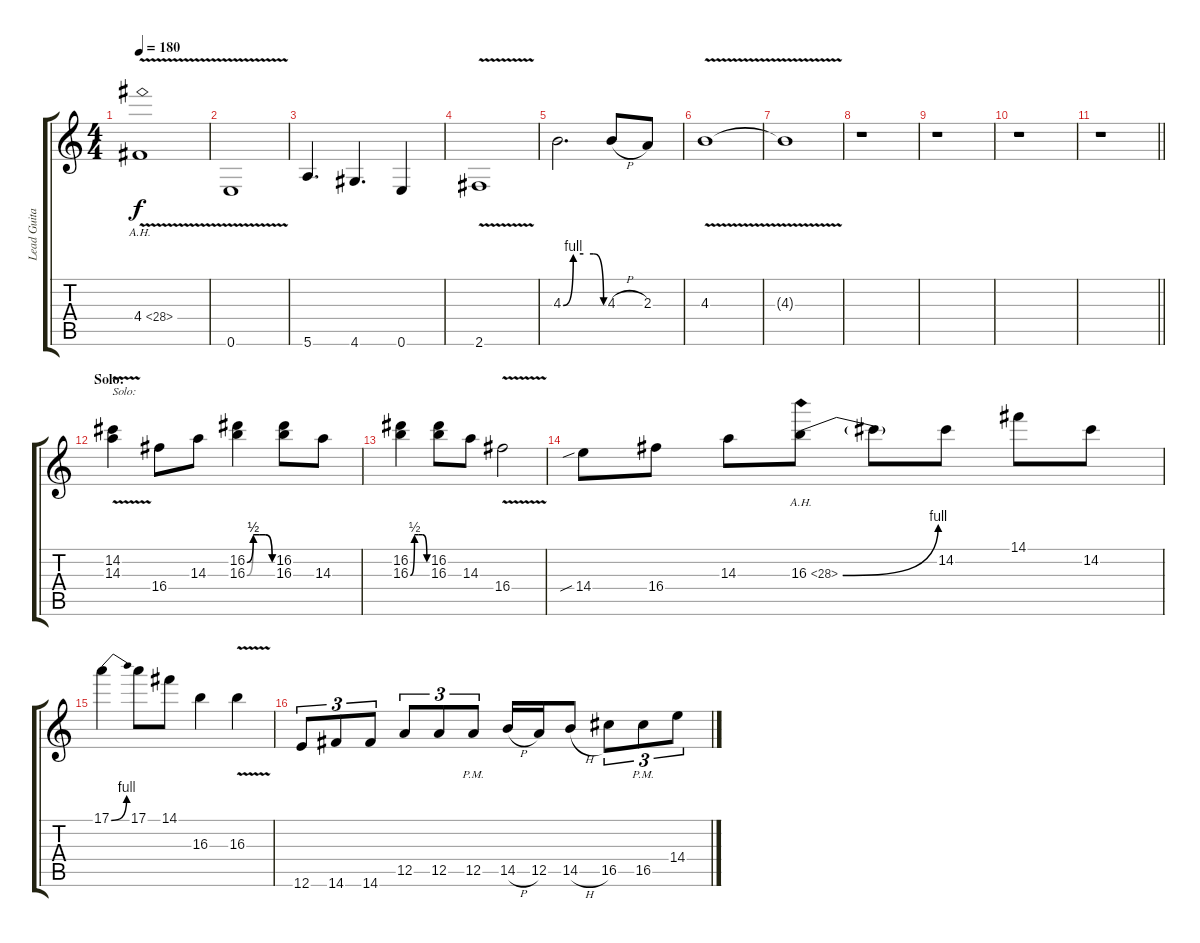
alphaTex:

\track ("Lead Guitar I" "Lead Guita") {instrument distortionguitar}
\staff {score tabs}
\tuning (E4 B3 G3 D3 A2 E2) {hide}
\ts (4 4)
\tempo 180
\clef g2
\ks c
4.4{ah 24 v}.1{dy f} |
0.6{v}.1 |
5.6.4{d} 4.6.4{d} 0.6.4 |
2.6{v}.1 |
4.3{be (custom 0 0 15 4 30 4 45 4 60 0)}.2{d} 4.3{h}.8 2.3.8 |
4.3{v}.1 |
4.3{t}.1 |
r.1 |
r.1 |
r.1 |
\barLineRight lightlight
r.1 |
\section ("" "Solo:")
(14.2{v} 14.3).4{txt "Solo:"} 16.4.8 14.3.8 (16.2{be (custom 0 0 15 2 30 2 44 2 60 0)} 16.3{be (custom 0 0 15 2 30 2 45 2 60 0)}).4 (16.2 16.3).8 14.3.8 |
(16.2 16.3{be (custom 0 0 15 2 30 2 45 2 60 0)}).4 (16.2 16.3).8 14.3.8 16.4{v}.2 |
14.4{sib}.8 16.4.8 14.3.8 16.3{be (bend 0 0 60 4) ah 12}.8 16.3{t}.8 14.2.8 14.1.8 14.2.8 |
17.1{be (bend 0 0 60 4)}.4 17.1.8 14.1.8 16.3.4 16.3{v}.4 |
12.6.8{tu (3 2)} 14.6.8{tu (3 2)} 14.6.8{tu (3 2)} 12.5.8{tu (3 2)} 12.5.8{tu (3 2)} 12.5{pm}.8{tu (3 2)} 14.5{h}.16 12.5.16 14.5{h}.8 16.5.8{tu (3 2)} 16.5{pm}.8{tu (3 2)} 14.4.8{tu (3 2)}
